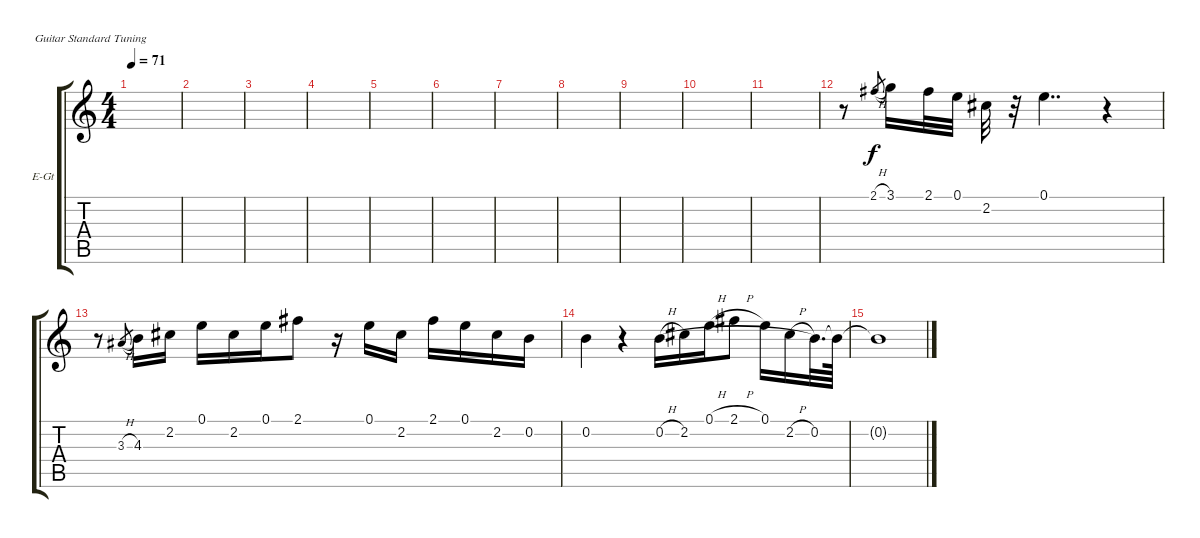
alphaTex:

\bracketExtendMode groupsimilarinstruments
\firstSystemTrackNameOrientation horizontal
\otherSystemsTrackNameOrientation horizontal
\track ("Гитара 3" "E-Gt") {instrument distortionguitar}
\staff {score tabs}
\tuning (E4 B3 G3 D3 A2 E2)
\ts (4 4)
\tempo 71
\clef g2
\ks c
|
|
|
|
|
|
|
|
|
|
|
r.8 2.1{h}.8{gr legatoorigin} 3.1.16 2.1.32 0.1.32 2.2.32 r.32 0.1.4{dd} r.4 |
r.8 3.3{h}.8{gr legatoorigin} 4.3.16 2.2.16 0.1.16 2.2.16 0.1.16 2.1.8 r.16 0.1.16 2.2.16 2.1.16 0.1.16 2.2.16 0.2.16 |
0.2.4 r.4 0.2{h}.16{legatoorigin} 2.2.16{legatoorigin} 0.1{h}.16{legatoorigin} 2.1{h}.8{legatoorigin} 0.1.16{legatoorigin} 2.2{h}.16{legatoorigin} 0.2.32{d} 0.2{t}.64 |
0.2{t}.1
